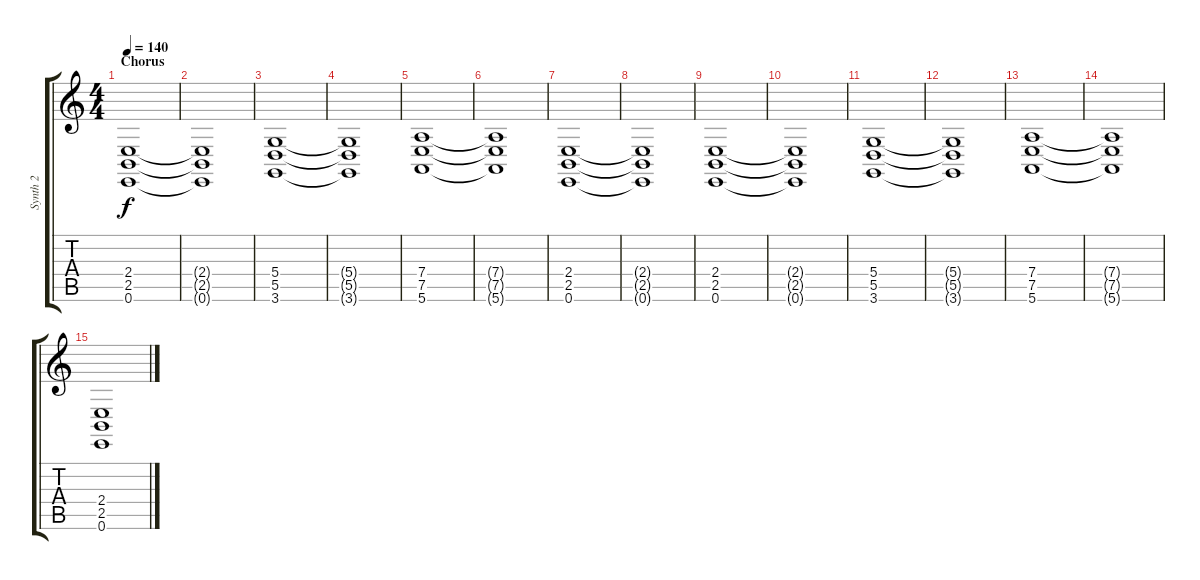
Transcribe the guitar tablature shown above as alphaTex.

\track ("Synth 2" "Synth 2") {instrument lead2sawtooth}
\staff {score tabs}
\tuning (E4 B3 G3 D3 A2 E2) {hide}
\ts (4 4)
\section ("" "Chorus")
\tempo 140
\clef g2
\ks c
(2.4 2.5 0.6).1{dy f} |
(2.4{t} 2.5{t} 0.6{t}).1 |
(5.4 5.5 3.6).1 |
(5.4{t} 5.5{t} 3.6{t}).1 |
(7.4 7.5 5.6).1 |
(7.4{t} 7.5{t} 5.6{t}).1 |
(2.4 2.5 0.6).1 |
(2.4{t} 2.5{t} 0.6{t}).1 |
(2.4 2.5 0.6).1 |
(2.4{t} 2.5{t} 0.6{t}).1 |
(5.4 5.5 3.6).1 |
(5.4{t} 5.5{t} 3.6{t}).1 |
(7.4 7.5 5.6).1 |
(7.4{t} 7.5{t} 5.6{t}).1 |
(2.4 2.5 0.6).1
